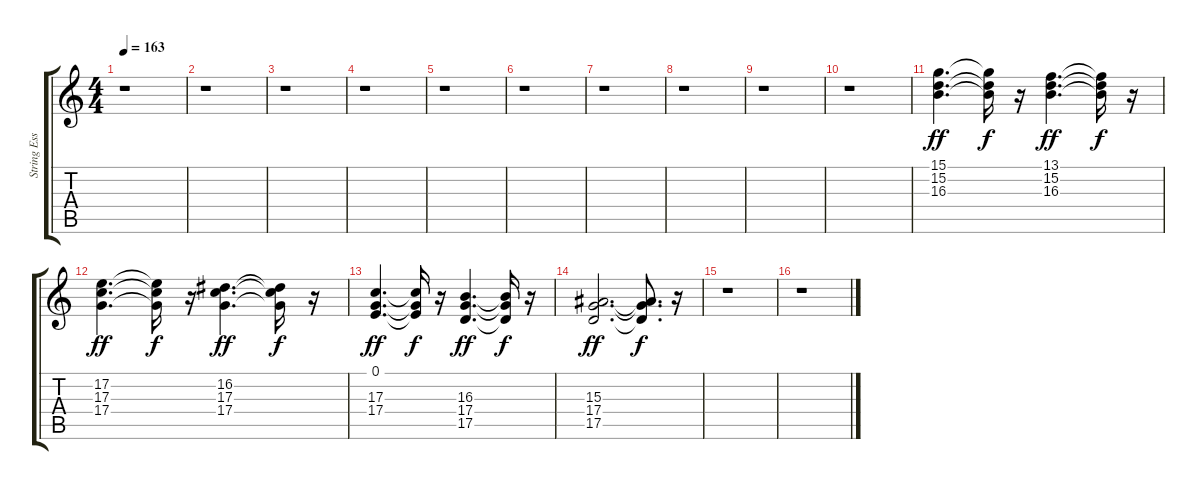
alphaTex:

\track ("String Essemble" "String Ess") {instrument stringensemble1}
\staff {score tabs}
\tuning (E4 B3 G3 D3 A2 E2) {hide}
\ts (4 4)
\tempo 163
\clef g2
\ks c
r.1{dy f} |
r.1 |
r.1 |
r.1 |
r.1 |
r.1 |
r.1 |
r.1 |
r.1 |
r.1 |
(15.1 15.2 16.3).4{d dy ff} (15.1{t} 15.2{t} 16.3{t}).16{dy f} r.16 (13.1 15.2 16.3).4{d dy ff} (13.1{t} 15.2{t} 16.3{t}).16{dy f} r.16 |
(17.2 17.3 17.4).4{d dy ff} (17.2{t} 17.3{t} 17.4{t}).16{dy f} r.16 (16.2 17.3 17.4).4{d dy ff} (16.2{t} 17.3{t} 17.4{t}).16{dy f} r.16 |
(0.1 17.3 17.4).4{d dy ff} (0.1{t} 17.3{t} 17.4{t}).16{dy f} r.16 (16.3 17.4 17.5).4{d dy ff} (16.3{t} 17.4{t} 17.5{t}).16{dy f} r.16 |
(15.3 17.4 17.5).2{d dy ff} (15.3{t} 17.4{t} 17.5{t}).8{d dy f} r.16 |
r.1 |
r.1
